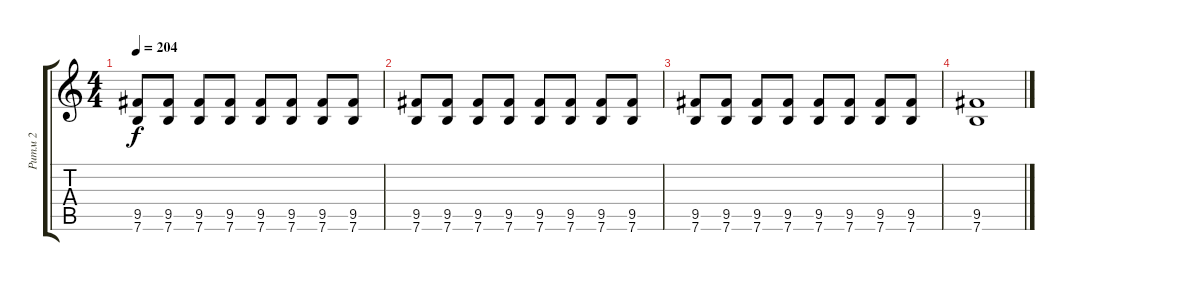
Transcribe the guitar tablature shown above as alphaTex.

\track ("Ритм 2" "Ритм 2") {instrument distortionguitar}
\staff {score tabs}
\tuning (E4 B3 G3 D3 A2 E2) {hide}
\ts (4 4)
\tempo 204
\clef g2
\ks c
(9.5 7.6).8{dy f} (9.5 7.6).8 (9.5 7.6).8 (9.5 7.6).8 (9.5 7.6).8 (9.5 7.6).8 (9.5 7.6).8 (9.5 7.6).8 |
(9.5 7.6).8 (9.5 7.6).8 (9.5 7.6).8 (9.5 7.6).8 (9.5 7.6).8 (9.5 7.6).8 (9.5 7.6).8 (9.5 7.6).8 |
(9.5 7.6).8 (9.5 7.6).8 (9.5 7.6).8 (9.5 7.6).8 (9.5 7.6).8 (9.5 7.6).8 (9.5 7.6).8 (9.5 7.6).8 |
(9.5 7.6).1
